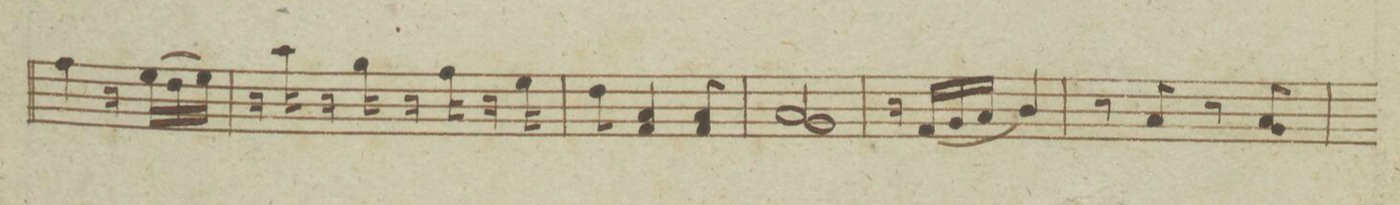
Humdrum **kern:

**kern	**dynam
*I"Violino Primo	*
*clefG2	*
*k[f#]	*
*met(c)	*
*M2/4	*
4ff#\)	.
16r	.
(16ee\LL	.
16dd\	.
16ee\JJ)	.
=109	=109
16r	.
16aa\	.
16r	.
16gg\	.
16r	.
16ff#\	.
16r	.
16ee\	.
=110	=110
8dd\	.
4a 4f#/	.
8a 8f#/	.
=111	=111
2a 2g/	.
=112	=112
16r	.
(16f#/LL	.
16g/	.
16a/JJ	.
4b/)	.
=113	=113
8r	.
8a/	.
8r	.
8a 8g/	.
=114	=114
*-	*-
